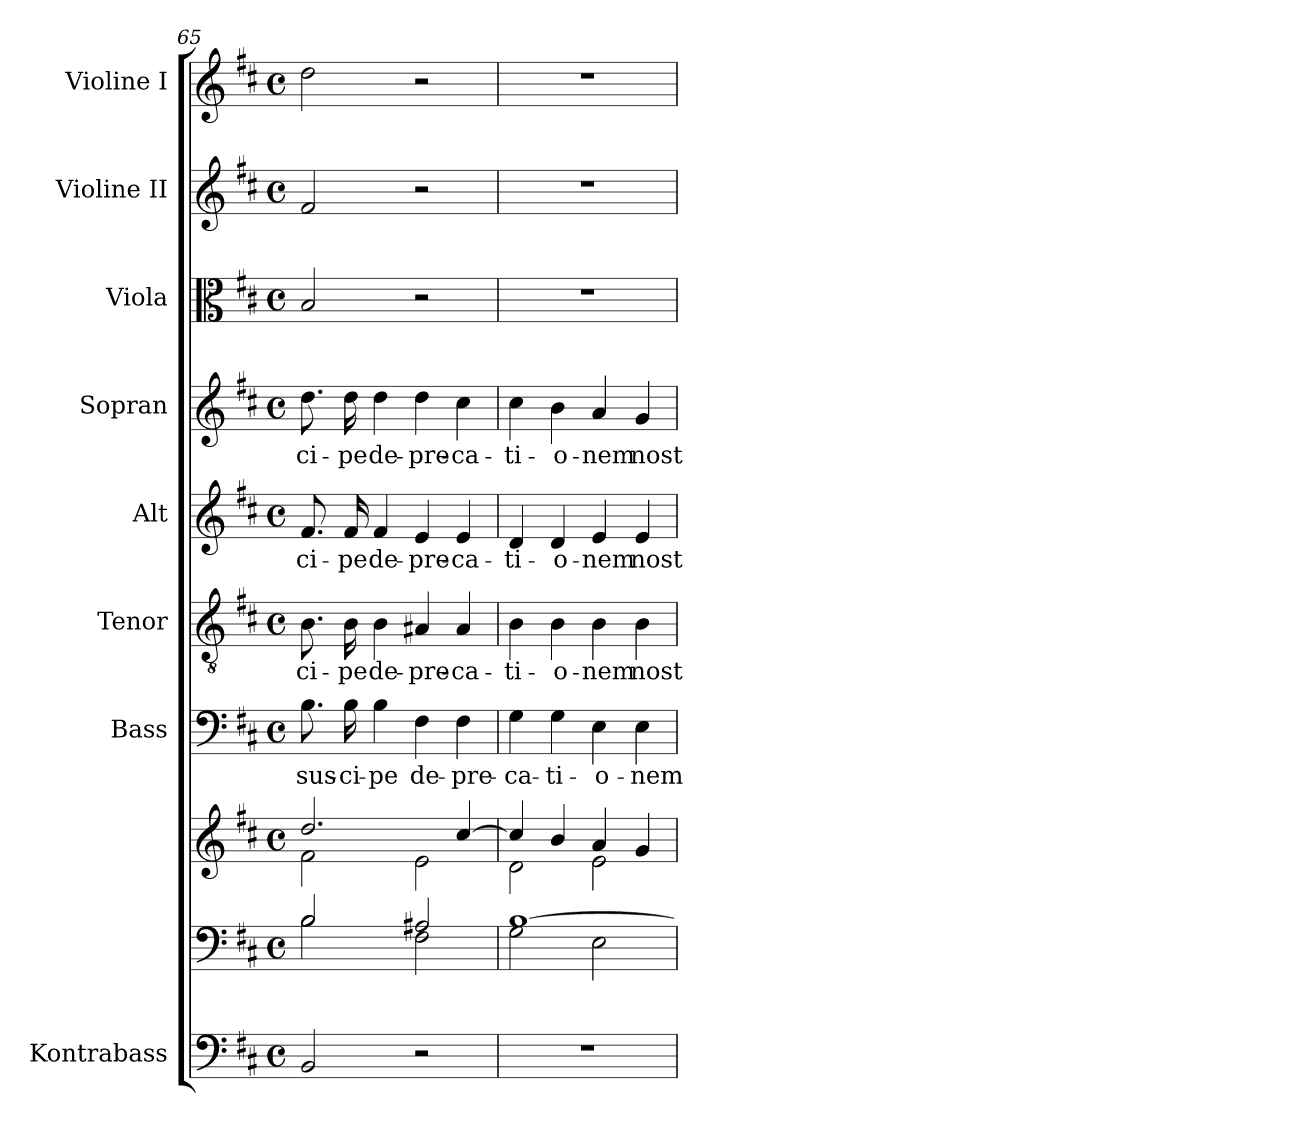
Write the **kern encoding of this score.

**kern	**kern	**kern	**kern	**text	**kern	**text	**kern	**text	**kern	**text	**kern	**kern	**kern
*part9	*part8	*part8	*part7	*part7	*part6	*part6	*part5	*part5	*part4	*part4	*part3	*part2	*part1
*staff10	*staff9	*staff8	*staff7	*staff7	*staff6	*staff6	*staff5	*staff5	*staff4	*staff4	*staff3	*staff2	*staff1
*I"Kontrabass	*	*	*I"Bass	*	*I"Tenor	*	*I"Alt	*	*I"Sopran	*	*I"Viola	*I"Violine II	*I"Violine I
*I'Kb.	*	*	*I'B.	*	*I'T.	*	*I'A.	*	*I'S.	*	*I'Vla.	*I'Vl. II	*I'Vl. I
*clefF4	*clefF4	*clefG2	*clefF4	*	*clefGv2	*	*clefG2	*	*clefG2	*	*clefC3	*clefG2	*clefG2
*ITrd7c12	*	*	*	*	*	*	*	*	*	*	*	*	*
*k[f#c#]	*k[f#c#]	*k[f#c#]	*k[f#c#]	*	*k[f#c#]	*	*k[f#c#]	*	*k[f#c#]	*	*k[f#c#]	*k[f#c#]	*k[f#c#]
*D:	*D:	*D:	*D:	*	*D:	*	*D:	*	*D:	*	*D:	*D:	*D:
*M4/4	*M4/4	*M4/4	*M4/4	*	*M4/4	*	*M4/4	*	*M4/4	*	*M4/4	*M4/4	*M4/4
*met(c)	*met(c)	*met(c)	*met(c)	*	*met(c)	*	*met(c)	*	*met(c)	*	*met(c)	*met(c)	*met(c)
=65	=65	=65	=65	=65	=65	=65	=65	=65	=65	=65	=65	=65	=65
*	*^	*^	*	*	*	*	*	*	*	*	*	*	*
!	!	!	!	!	!	!LO:LY:b	!	!LO:LY:b	!	!LO:LY:b	!	!LO:LY:b	!	!	!
2BBB/	2B/	2B\	2.dd/	2f#\	8.B\	sus-	8.B\	-ci-	8.f#/	-ci-	8.dd\	-ci-	2B/	2f#/	2dd\
!	!	!	!	!	!	!LO:LY:b	!	!LO:LY:b	!	!LO:LY:b	!	!LO:LY:b	!	!	!
.	.	.	.	.	16B\	-ci-	16B\	-pe	16f#/	-pe	16dd\	-pe	.	.	.
!	!	!	!	!	!	!LO:LY:b	!	!LO:LY:b	!	!LO:LY:b	!	!LO:LY:b	!	!	!
.	.	.	.	.	4B\	-pe	4B\	de-	4f#/	de-	4dd\	de-	.	.	.
!	!	!	!	!	!	!LO:LY:b	!	!LO:LY:b	!	!LO:LY:b	!	!LO:LY:b	!	!	!
2r	2A#X/	2F#\	.	2e\	4F#\	de-	4A#X/	-pre-	4e/	-pre-	4dd\	-pre-	2r	2r	2r
!	!	!	!	!	!	!LO:LY:b	!	!LO:LY:b	!	!LO:LY:b	!	!LO:LY:b	!	!	!
.	.	.	[>4cc#/	.	4F#\	-pre-	4A#/	-ca-	4e/	-ca-	4cc#\	-ca-	.	.	.
=66	=66	=66	=66	=66	=66	=66	=66	=66	=66	=66	=66	=66	=66	=66	=66
!	!	!	!	!	!	!LO:LY:b	!	!LO:LY:b	!	!LO:LY:b	!	!LO:LY:b	!	!	!
1r	[>1B	2G\	4cc#/]	2d\	4G\	-ca-	4B\	-ti-	4d/	-ti-	4cc#\	-ti-	1r	1r	1r
!	!	!	!	!	!	!LO:LY:b	!	!LO:LY:b	!	!LO:LY:b	!	!LO:LY:b	!	!	!
.	.	.	4b/	.	4G\	-ti-	4B\	-o-	4d/	-o-	4b\	-o-	.	.	.
!	!	!	!	!	!	!LO:LY:b	!	!LO:LY:b	!	!LO:LY:b	!	!LO:LY:b	!	!	!
.	.	2E\	4a/	2e\	4E\	-o-	4B\	-nem	4e/	-nem	4a/	-nem	.	.	.
!	!	!	!	!	!	!LO:LY:b	!	!LO:LY:b	!	!LO:LY:b	!	!LO:LY:b	!	!	!
.	.	.	4g/	.	4E\	-nem	4B\	nost-	4e/	nost-	4g/	nost-	.	.	.
*	*v	*v	*	*	*	*	*	*	*	*	*	*	*	*	*
*	*	*v	*v	*	*	*	*	*	*	*	*	*	*	*
=	=	=	=	=	=	=	=	=	=	=	=	=	=
*-	*-	*-	*-	*-	*-	*-	*-	*-	*-	*-	*-	*-	*-
